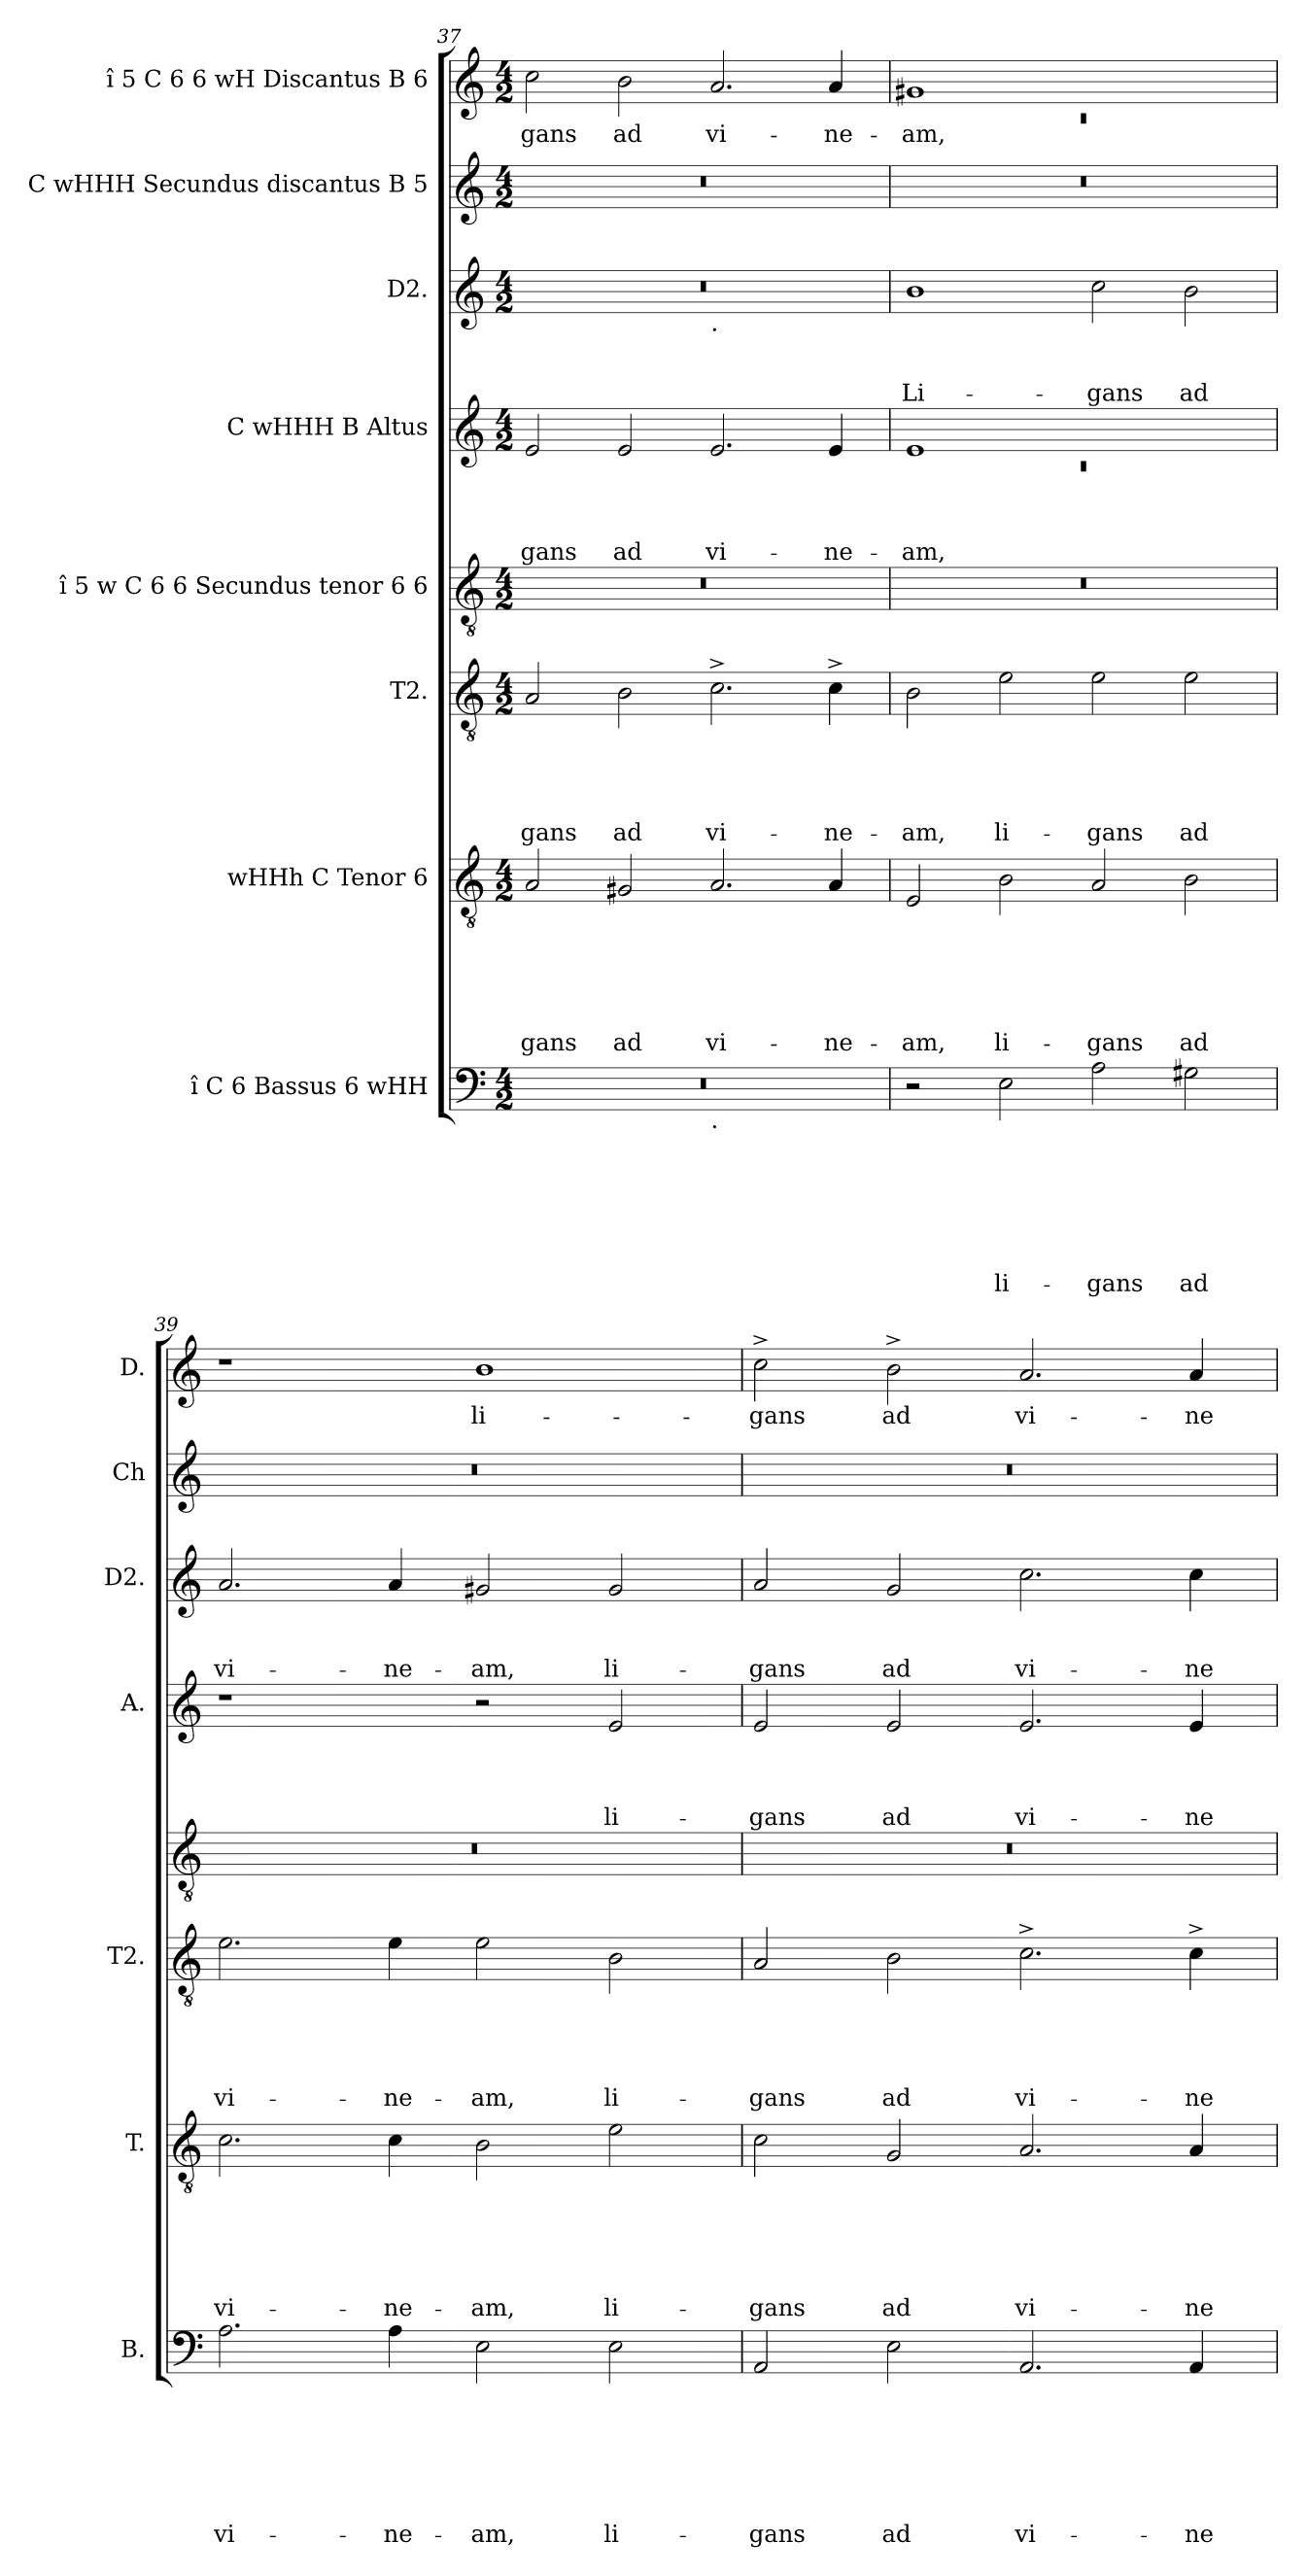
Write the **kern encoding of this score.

**kern	**text	**text	**text	**text	**text	**text	**text	**kern	**text	**text	**text	**text	**text	**text	**kern	**text	**text	**text	**text	**text	**kern	**kern	**text	**text	**text	**text	**kern	**text	**text	**text	**kern	**kern	**text
*part8	*part8	*part8	*part8	*part8	*part8	*part8	*part8	*part7	*part7	*part7	*part7	*part7	*part7	*part7	*part6	*part6	*part6	*part6	*part6	*part6	*part5	*part4	*part4	*part4	*part4	*part4	*part3	*part3	*part3	*part3	*part2	*part1	*part1
*staff8	*staff8	*staff8	*staff8	*staff8	*staff8	*staff8	*staff8	*staff7	*staff7	*staff7	*staff7	*staff7	*staff7	*staff7	*staff6	*staff6	*staff6	*staff6	*staff6	*staff6	*staff5	*staff4	*staff4	*staff4	*staff4	*staff4	*staff3	*staff3	*staff3	*staff3	*staff2	*staff1	*staff1
*I"î C 6 Bassus 6 wHH	*	*	*	*	*	*	*	*I"wHHh C Tenor 6	*	*	*	*	*	*	*I"T2.	*	*	*	*	*	*I"î 5 w C 6 6 Secundus tenor 6 6	*I"C wHHH B Altus	*	*	*	*	*I"D2.	*	*	*	*I"C wHHH Secundus discantus B 5	*I"î 5 C 6 6 wH Discantus B 6	*
*I'B.	*	*	*	*	*	*	*	*I'T.	*	*	*	*	*	*	*I'T2.	*	*	*	*	*	*	*I'A.	*	*	*	*	*I'D2.	*	*	*	*I'Ch	*I'D.	*
*clefF4	*	*	*	*	*	*	*	*clefGv2	*	*	*	*	*	*	*clefGv2	*	*	*	*	*	*clefGv2	*clefG2	*	*	*	*	*clefG2	*	*	*	*clefG2	*clefG2	*
*k[]	*	*	*	*	*	*	*	*k[]	*	*	*	*	*	*	*k[]	*	*	*	*	*	*k[]	*k[]	*	*	*	*	*k[]	*	*	*	*k[]	*k[]	*
*C:	*	*	*	*	*	*	*	*C:	*	*	*	*	*	*	*C:	*	*	*	*	*	*C:	*C:	*	*	*	*	*C:	*	*	*	*C:	*C:	*
*M4/2	*	*	*	*	*	*	*	*M4/2	*	*	*	*	*	*	*M4/2	*	*	*	*	*	*M4/2	*M4/2	*	*	*	*	*M4/2	*	*	*	*M4/2	*M4/2	*
=37	=37	=37	=37	=37	=37	=37	=37	=37	=37	=37	=37	=37	=37	=37	=37	=37	=37	=37	=37	=37	=37	=37	=37	=37	=37	=37	=37	=37	=37	=37	=37	=37	=37
!	!	!	!	!	!	!	!	!	!	!	!	!	!	!LO:LY:b	!	!	!	!	!	!LO:LY:b	!	!	!	!	!	!LO:LY:b	!	!	!	!	!	!	!LO:LY:b
*^	*	*	*	*	*	*	*	*	*	*	*	*	*	*	*	*	*	*	*	*	*	*	*	*	*	*	*^	*	*	*	*	*	*
0r	1ryy	.	.	.	.	.	.	.	2A/	.	.	.	.	.	-gans	2A/	.	.	.	.	-gans	0r	2e/	.	.	.	-gans	0r	1ryy	.	.	.	0r	2cc\	-gans
!	!	!	!	!	!	!	!	!	!	!	!	!	!	!	!LO:LY:b	!	!	!	!	!	!LO:LY:b	!	!	!	!	!	!LO:LY:b	!	!	!	!	!	!	!	!LO:LY:b
.	.	.	.	.	.	.	.	.	2G#X/	.	.	.	.	.	ad	2B\	.	.	.	.	ad	.	2e/	.	.	.	ad	.	.	.	.	.	.	2b\	ad
!	!	!	!	!	!	!	!	!	!	!	!	!	!	!	!	!	!	!	!	!	!	!	!	!	!	!	!	!	!LO:TX:b:t=.	!	!	!	!	!	!
!	!LO:TX:b:t=.	!	!	!	!	!	!	!	!	!	!	!	!	!	!	!	!	!	!	!	!	!	!	!	!	!	!	!	!	!	!	!	!	!	!
!	!	!	!	!	!	!	!	!	!	!	!	!	!	!	!LO:LY:b	!	!	!	!	!	!LO:LY:b	!	!	!	!	!	!LO:LY:b	!	!	!	!	!	!	!	!LO:LY:b
.	1ryy	.	.	.	.	.	.	.	2.A/	.	.	.	.	.	vi-	2.c^>\	.	.	.	.	vi-	.	2.e/	.	.	.	vi-	.	1ryy	.	.	.	.	2.a/	vi-
!	!	!	!	!	!	!	!	!	!	!	!	!	!	!	!LO:LY:b	!	!	!	!	!	!LO:LY:b	!	!	!	!	!	!LO:LY:b	!	!	!	!	!	!	!	!LO:LY:b
.	.	.	.	.	.	.	.	.	4A/	.	.	.	.	.	-ne-	4c^>\	.	.	.	.	-ne-	.	4e/	.	.	.	-ne-	.	.	.	.	.	.	4a/	-ne-
=38	=38	=38	=38	=38	=38	=38	=38	=38	=38	=38	=38	=38	=38	=38	=38	=38	=38	=38	=38	=38	=38	=38	=38	=38	=38	=38	=38	=38	=38	=38	=38	=38	=38	=38	=38
*	*	*	*	*	*	*	*	*	*	*	*	*	*	*	*	*	*	*	*	*	*	*	*^	*	*	*	*	*	*	*	*	*	*	*^	*
!	!	!	!	!	!	!	!	!	!	!	!	!	!	!	!LO:LY:b	!	!	!	!	!	!LO:LY:b	!	!	!LO:N:vis=1	!	!	!	!LO:LY:b	!	!	!	!	!LO:LY:b	!	!	!LO:N:vis=1	!LO:LY:b
*v	*v	*	*	*	*	*	*	*	*	*	*	*	*	*	*	*	*	*	*	*	*	*	*	*	*	*	*	*	*v	*v	*	*	*	*	*	*	*
2r	.	.	.	.	.	.	.	2E/	.	.	.	.	.	-am,	2B\	.	.	.	.	-am,	0r	1e	0rc	.	.	.	-am,	1b	.	.	Li-	0r	1g#X	0rc	-am,
!	!	!	!	!	!	!	!LO:LY:b	!	!	!	!	!	!	!LO:LY:b	!	!	!	!	!	!LO:LY:b	!	!	!	!	!	!	!	!	!	!	!	!	!	!	!
2E\	.	.	.	.	.	.	li-	2B\	.	.	.	.	.	li-	2e\	.	.	.	.	li-	.	.	.	.	.	.	.	.	.	.	.	.	.	.	.
!	!	!	!	!	!	!	!LO:LY:b	!	!	!	!	!	!	!LO:LY:b	!	!	!	!	!	!LO:LY:b	!	!	!	!	!	!	!	!	!	!	!LO:LY:b	!	!	!	!
2A\	.	.	.	.	.	.	-gans	2A/	.	.	.	.	.	-gans	2e\	.	.	.	.	-gans	.	1ryy	.	.	.	.	.	2cc\	.	.	-gans	.	1ryy	.	.
!	!	!	!	!	!	!	!LO:LY:b	!	!	!	!	!	!	!LO:LY:b	!	!	!	!	!	!LO:LY:b	!	!	!	!	!	!	!	!	!	!	!LO:LY:b	!	!	!	!
2G#X\	.	.	.	.	.	.	ad	2B\	.	.	.	.	.	ad	2e\	.	.	.	.	ad	.	.	.	.	.	.	.	2b\	.	.	ad	.	.	.	.
*	*	*	*	*	*	*	*	*	*	*	*	*	*	*	*	*	*	*	*	*	*	*v	*v	*	*	*	*	*	*	*	*	*	*v	*v	*
=39	=39	=39	=39	=39	=39	=39	=39	=39	=39	=39	=39	=39	=39	=39	=39	=39	=39	=39	=39	=39	=39	=39	=39	=39	=39	=39	=39	=39	=39	=39	=39	=39	=39
!	!	!	!	!	!	!	!LO:LY:b	!	!	!	!	!	!	!LO:LY:b	!	!	!	!	!	!LO:LY:b	!	!	!	!	!	!	!	!	!	!LO:LY:b	!	!	!
2.A\	.	.	.	.	.	.	vi-	2.c\	.	.	.	.	.	vi-	2.e\	.	.	.	.	vi-	0r	1r	.	.	.	.	2.a/	.	.	vi-	0r	1r	.
!	!	!	!	!	!	!	!LO:LY:b	!	!	!	!	!	!	!LO:LY:b	!	!	!	!	!	!LO:LY:b	!	!	!	!	!	!	!	!	!	!LO:LY:b	!	!	!
4A\	.	.	.	.	.	.	-ne-	4c\	.	.	.	.	.	-ne-	4e\	.	.	.	.	-ne-	.	.	.	.	.	.	4a/	.	.	-ne-	.	.	.
!	!	!	!	!	!	!	!LO:LY:b	!	!	!	!	!	!	!LO:LY:b	!	!	!	!	!	!LO:LY:b	!	!	!	!	!	!	!	!	!	!LO:LY:b	!	!	!LO:LY:b
2E\	.	.	.	.	.	.	-am,	2B\	.	.	.	.	.	-am,	2e\	.	.	.	.	-am,	.	2r	.	.	.	.	2g#X/	.	.	-am,	.	1b	li-
!	!	!	!	!	!	!	!LO:LY:b	!	!	!	!	!	!	!LO:LY:b	!	!	!	!	!	!LO:LY:b	!	!	!	!	!	!LO:LY:b	!	!	!	!LO:LY:b	!	!	!
2E\	.	.	.	.	.	.	li-	2e\	.	.	.	.	.	li-	2B\	.	.	.	.	li-	.	2e/	.	.	.	li-	2g#/	.	.	li-	.	.	.
=40	=40	=40	=40	=40	=40	=40	=40	=40	=40	=40	=40	=40	=40	=40	=40	=40	=40	=40	=40	=40	=40	=40	=40	=40	=40	=40	=40	=40	=40	=40	=40	=40	=40
!	!	!	!	!	!	!	!LO:LY:b	!	!	!	!	!	!	!LO:LY:b	!	!	!	!	!	!LO:LY:b	!	!	!	!	!	!LO:LY:b	!	!	!	!LO:LY:b	!	!	!LO:LY:b
2AA/	.	.	.	.	.	.	-gans	2c\	.	.	.	.	.	-gans	2A/	.	.	.	.	-gans	0r	2e/	.	.	.	-gans	2a/	.	.	-gans	0r	2cc^>\	-gans
!	!	!	!	!	!	!	!LO:LY:b	!	!	!	!	!	!	!LO:LY:b	!	!	!	!	!	!LO:LY:b	!	!	!	!	!	!LO:LY:b	!	!	!	!LO:LY:b	!	!	!LO:LY:b
2E\	.	.	.	.	.	.	ad	2G/	.	.	.	.	.	ad	2B\	.	.	.	.	ad	.	2e/	.	.	.	ad	2g/	.	.	ad	.	2b^>\	ad
!	!	!	!	!	!	!	!LO:LY:b	!	!	!	!	!	!	!LO:LY:b	!	!	!	!	!	!LO:LY:b	!	!	!	!	!	!LO:LY:b	!	!	!	!LO:LY:b	!	!	!LO:LY:b
2.AA/	.	.	.	.	.	.	vi-	2.A/	.	.	.	.	.	vi-	2.c^>\	.	.	.	.	vi-	.	2.e/	.	.	.	vi-	2.cc\	.	.	vi-	.	2.a/	vi-
!	!	!	!	!	!	!	!LO:LY:b	!	!	!	!	!	!	!LO:LY:b	!	!	!	!	!	!LO:LY:b	!	!	!	!	!	!LO:LY:b	!	!	!	!LO:LY:b	!	!	!LO:LY:b
4AA/	.	.	.	.	.	.	-ne-	4A/	.	.	.	.	.	-ne-	4c^>\	.	.	.	.	-ne-	.	4e/	.	.	.	-ne-	4cc\	.	.	-ne-	.	4a/	-ne-
=	=	=	=	=	=	=	=	=	=	=	=	=	=	=	=	=	=	=	=	=	=	=	=	=	=	=	=	=	=	=	=	=	=
*-	*-	*-	*-	*-	*-	*-	*-	*-	*-	*-	*-	*-	*-	*-	*-	*-	*-	*-	*-	*-	*-	*-	*-	*-	*-	*-	*-	*-	*-	*-	*-	*-	*-
